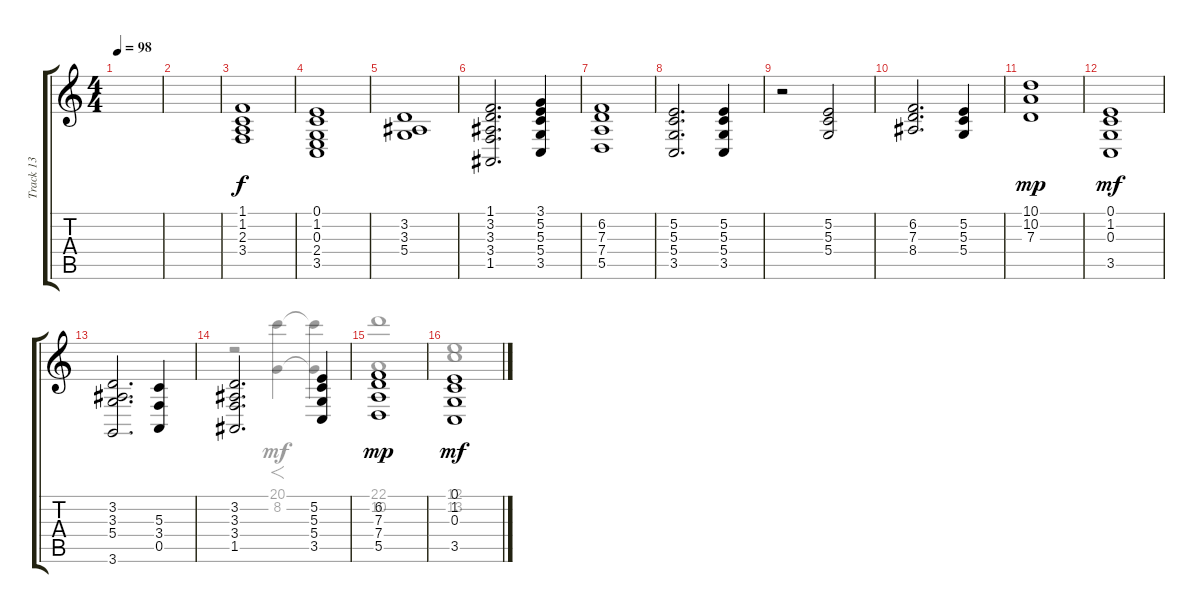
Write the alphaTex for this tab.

\track ("Track 13" "Track 13") {instrument pad5bowed}
\staff {score tabs}
\tuning (E4 B3 G3 D3 A2 E2) {hide}
\voice
\ts (4 4)
\tempo 98
\clef g2
\ks c
|
|
(1.1 1.2 2.3 3.4).1 |
(0.1 1.2 0.3 2.4 3.5).1 |
(3.2 3.3 5.4).1 |
(1.1 3.2 3.3 3.4 1.5).2{d} (3.1 5.2 5.3 5.4 3.5).4 |
(6.2 7.3 7.4 5.5).1 |
(5.2 5.3 5.4 3.5).2{d} (5.2 5.3 5.4 3.5).4 |
r.2{instrument pad8sweep} (5.2 5.3 5.4).2{dy f} |
(6.2 7.3 8.4).2{d} (5.2 5.3 5.4).4 |
(10.1 10.2 7.3).1{dy mp} |
(0.1 1.2 0.3 3.5).1{dy mf} |
(3.2 3.3 5.4 3.6).2{d} (5.3 3.4 0.5).4 |
(3.2 3.3 3.4 1.5).2{d} (5.2 5.3 5.4 3.5).4 |
(6.2 7.3 7.4 5.5).1{dy mp} |
(0.1 1.2 0.3 3.5).1{dy mf}
\voice
\clef g2
\ottava regular
\simile none
\ks c
|
|
|
|
|
|
|
|
|
|
|
|
|
r.2 (20.1 8.2).4{f} (20.1{t} 8.2{t}).4 |
(22.1 10.2).1 |
(12.1 13.2).1
